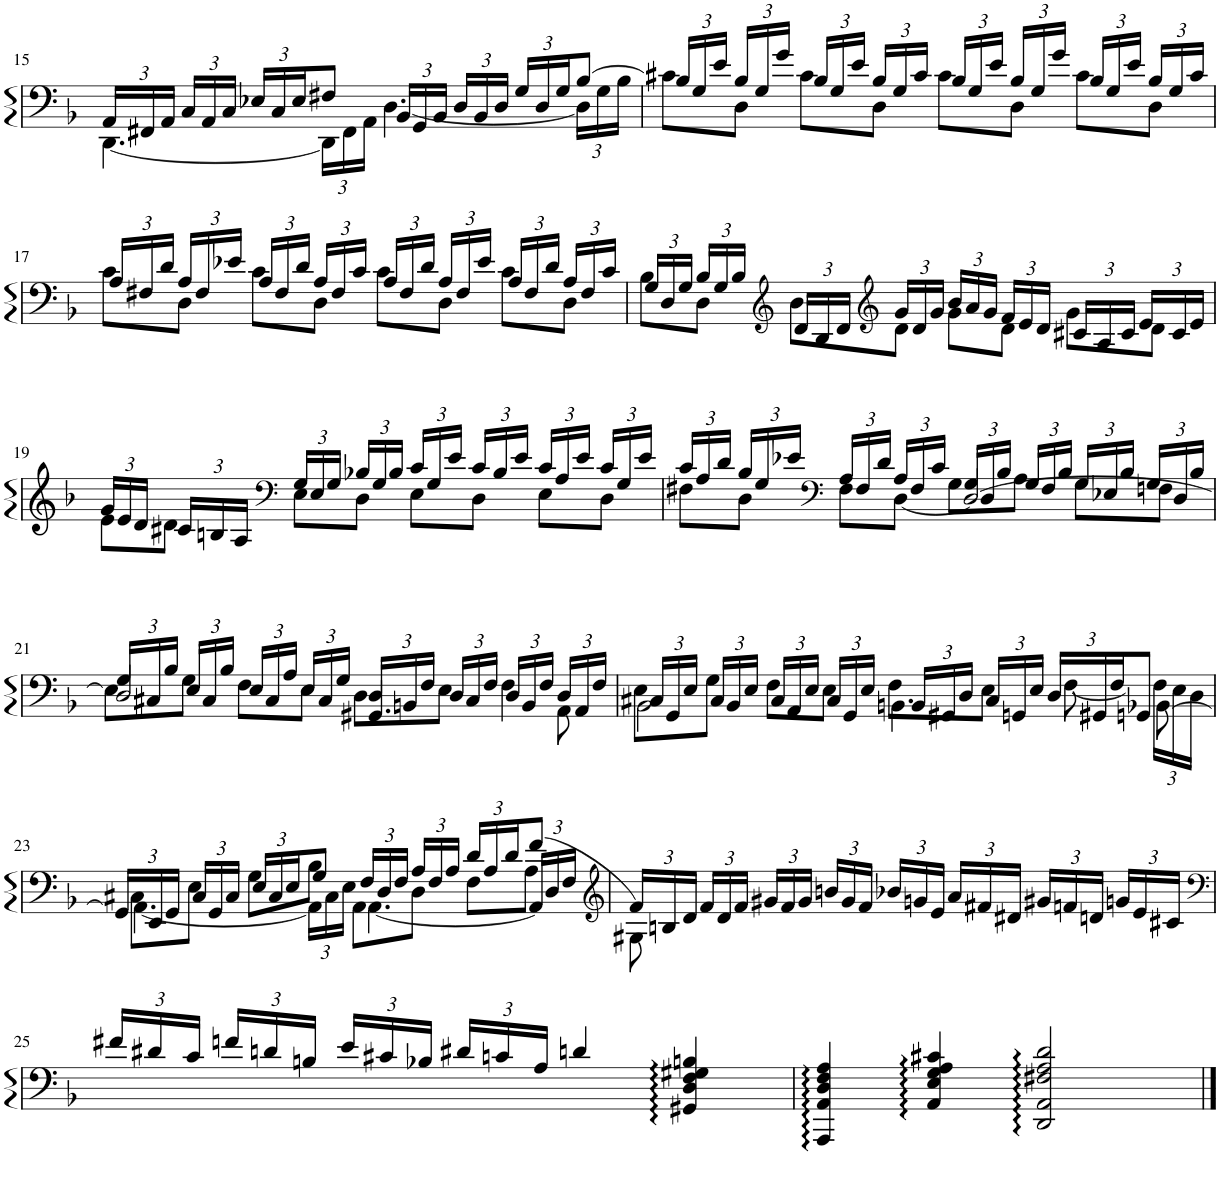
**kern
*part1
*staff1
*I"Grand Piano
*I'Pno.
!!LO:PB:g=z
*clefF4
*k[b-]
*M4/4
=15
*^
*	*Xbrackettup
[4.DD\	24AA/LL
.	24FF#X/
.	24AA/JJ
.	24C/LL
.	24AA/
.	24C/JJ
.	24E-X/LL
.	24C/
.	24E-/J
24DD\LL]	8F#X/J
24FF#\	.
24AA\JJ	.
[4.D\	24BB-/LL
.	24GG/
.	24BB-/JJ
.	24D/LL
.	24BB-/
.	24D/JJ
.	24G/LL
.	24D/
.	24G/J
24D\LL]	[8B-/J
24G\	.
24B-\JJ	.
=16	=16
8c#X\L	24B-/LL]
.	24G/
.	24e/JJ
8D\J	24B-/LL
.	24G/
.	24g/JJ
8c#\L	24B-/LL
.	24G/
.	24e/JJ
8D\J	24B-/LL
.	24G/
.	24c#/JJ
8c#\L	24B-/LL
.	24G/
.	24e/JJ
8D\J	24B-/LL
.	24G/
.	24g/JJ
8c#\L	24B-/LL
.	24G/
.	24e/JJ
8D\J	24B-/LL
.	24G/
.	24c#/JJ
!!LO:LB:g=z	!!
=17	=17
8c\L	24A/LL
.	24F#X/
.	24d/JJ
8D\J	24A/LL
.	24F#/
.	24e-X/JJ
8c\L	24A/LL
.	24F#/
.	24d/JJ
8D\J	24A/LL
.	24F#/
.	24c/JJ
8c\L	24A/LL
.	24F#/
.	24d/JJ
8D\J	24A/LL
.	24F#/
.	24e-/JJ
8c\L	24A/LL
.	24F#/
.	24d/JJ
8D\J	24A/LL
.	24F#/
.	24c/JJ
=18	=18
8B-\L	24G/LL
.	24D/
.	24G/JJ
8D\J	24B-/LL
.	24G/
.	24B-/JJ
*clefG2	*
8b-\L	24d/LL
.	24B-/
.	24d/JJ
*clefG2	*
8d\J	24g/LL
.	24d/
.	24g/JJ
8g\L	24b-/LL
.	24a/
.	24g/JJ
8d\J	24f/LL
.	24e/
.	24d/JJ
8g\L	24c#X/LL
.	24A/
.	24c#/JJ
8d\J	24e/LL
.	24c#/
.	24e/JJ
!!LO:LB:g=z	!!
=19	=19
8e\L	24g/LL
.	24e/
.	24d/JJ
8d\J	24c#X/LL
.	24Bn/
.	24A/JJ
*clefF4	*
8E\L	24G/LL
.	24E/
.	24G/JJ
8D\J	24B-X/LL
.	24G/
.	24B-/JJ
8E\L	24c#/LL
.	24G/
.	24e/JJ
8D\J	24c#/LL
.	24B-/
.	24e/JJ
8E\L	24c#/LL
.	24A/
.	24e/JJ
8D\J	24c#/LL
.	24G/
.	24e/JJ
=20	=20
*	*^
8F#X\L	2ryy	24c/LL
.	.	24A/
.	.	24d/JJ
8D\J	.	24B-/LL
.	.	24G/
.	.	24e-X/JJ
*clefF4	*	*
8F#\L	.	24A/LL
.	.	24F#/
.	.	24d/JJ
[8D\J	.	24A/LL
.	.	24F#/
.	.	24c/JJ
2D/_	8G\L	24G/LL
.	.	24D/
.	.	24B-/JJ
.	8A\J	24G/LL
.	.	24F#/
.	.	24B-/JJ
.	8G\L	24G/LL
.	.	24E-X/
.	.	24B-/JJ
.	8Fn\J	24G/LL
.	.	24D/
.	.	24B-/JJ
!!LO:LB:g=z	!!	!!
=21	=21	=21
2D/]	8E\L	24G/LL
.	.	24C#X/
.	.	24B-/JJ
.	8G\J	24E/LL
.	.	24C#/
.	.	24B-/JJ
.	8F\L	24E/LL
.	.	24C#/
.	.	24A/JJ
.	8E\J	24E/LL
.	.	24C#/
.	.	24G/JJ
4.GG#X/	8D\L	24D/LL
.	.	24BBn/
.	.	24F/JJ
.	8E\J	24D/LL
.	.	24C#/
.	.	24F/JJ
.	4F\	24D/LL
.	.	24BB/
.	.	24F/JJ
8AA\	.	24D/LL
.	.	24AA/
.	.	24F/JJ
=22	=22	=22
2BB-\	8E\L	24C#X/LL
.	.	24GG/
.	.	24E/JJ
.	8G\J	24C#/LL
.	.	24BB-/
.	.	24E/JJ
.	8F\L	24C#/LL
.	.	24AA/
.	.	24E/JJ
.	8E\J	24C#/LL
.	.	24GG/
.	.	24E/JJ
4.BBn\	8F\L	24BB/LL
.	.	24GG#X/
.	.	24D/JJ
.	8E\J	24C#/LL
.	.	24GGn/
.	.	24E/JJ
.	[8F\	24D/LL
.	.	24GG#X/
.	.	24F/J
8BB-X\	24F\LL]	[8GGn/J
.	24E\	.
.	24D\JJ	.
!!LO:LB:g=z	!!	!!
=23	=23	=23
[4.AA\	8C#X\L	24GG/LL]
.	.	24EE/
.	.	24GG/JJ
.	8E\J	24C#/LL
.	.	24GG/
.	.	24C#/JJ
.	8G\L	24E/LL
.	.	24C#/
.	.	24E/J
24AA\LL]	8B-\J	8G/J
24C#\	.	.
24E\JJ	.	.
[4.AA\	8AA\L	24F/LL
.	.	24D/
.	.	24F/JJ
.	8D\J	24A/LL
.	.	24F/
.	.	24A/JJ
.	8F\L	24d/LL
.	.	24A/
.	.	24d/J
24AA/LL]	8A\J	[8f/J
24D/	.	.
24F/JJ	.	.
*v	*v	*v
=24
*clefG2
*^
8G#X\	24f/LL]
.	24Bn/
.	24d/JJ
24f/LL	2..ryy
24d/	.
24f/JJ	.
24g#X/LL	.
24f/	.
24g#/JJ	.
24bn/LL	.
24g#/	.
24f/JJ	.
24b-X/LL	.
24gn/	.
24e/JJ	.
24a/LL	.
24f#X/	.
24d#X/JJ	.
24g#X/LL	.
24fn/	.
24dn/JJ	.
24gn/LL	.
24e/	.
24c#X/JJ	.
*v	*v
!!LO:LB:g=z
=25
*clefF4
24f#X/LL
24d#X/
24c/JJ
24fn/LL
24dn/
24Bn/JJ
24e/LL
24c#X/
24B-X/JJ
24d#X/LL
24cn/
24A/JJ
4dn/
4GG#X/:: 4D/:: 4F/:: 4G#X/:: 4Bn/::
=26
4AAA/:: 4AA/:: 4D/:: 4F/:: 4A/::
4AA/:: 4E/:: 4G/:: 4A/:: 4c#X/::
2DD/:: 2AA/:: 2F#X/:: 2A/:: 2d/::
==
*-
